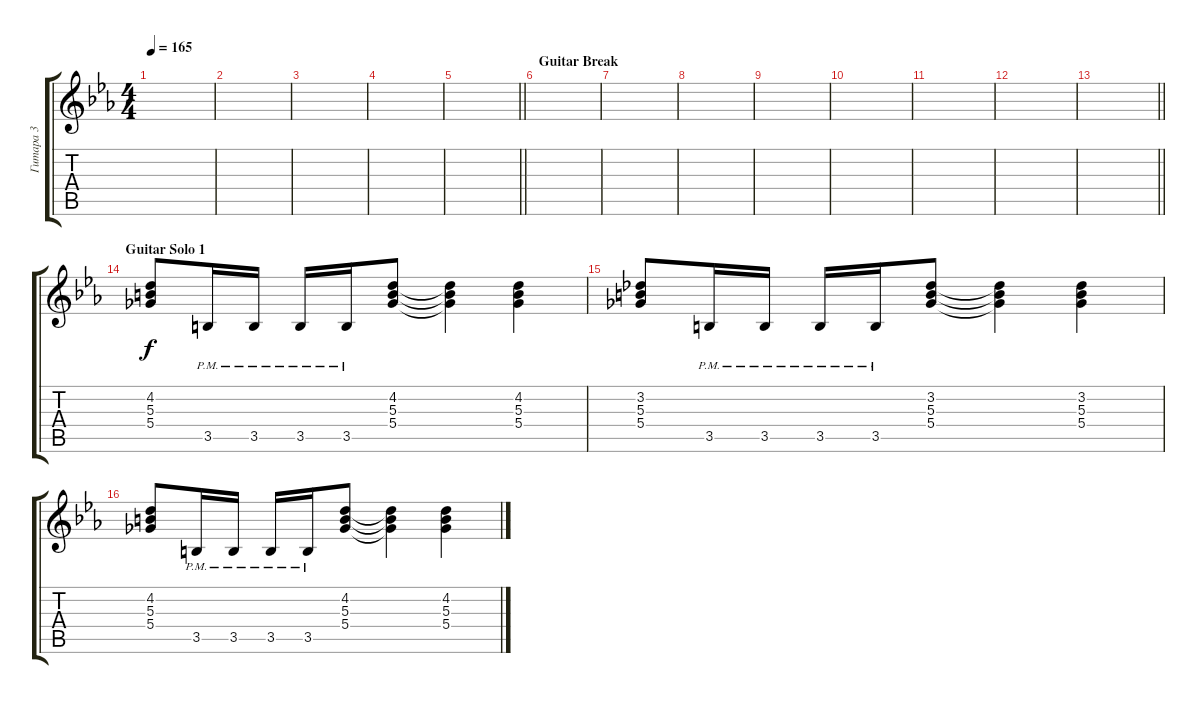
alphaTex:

\track ("Гитара 3" "Гитара 3") {instrument distortionguitar}
\staff {score tabs}
\tuning (Eb4 Bb3 Gb3 Db3 Ab2 Db2) {hide}
\ts (4 4)
\tempo 165
\clef g2
\ks cminor
|
|
|
|
\barLineRight lightlight
|
\section ("" "Guitar Break")
|
|
|
|
|
|
|
\barLineRight lightlight
|
\section ("" "Guitar Solo 1")
(4.2 5.3 5.4).8{volume 9} 3.5{pm}.16 3.5{pm}.16 3.5{pm}.16 3.5{pm}.16 (4.2 5.3 5.4).8 (4.2{t} 5.3{t} 5.4{t}).4 (4.2 5.3 5.4).4 |
(3.2 5.3 5.4).8 3.5{pm}.16 3.5{pm}.16 3.5{pm}.16 3.5{pm}.16 (3.2 5.3 5.4).8 (3.2{t} 5.3{t} 5.4{t}).4 (3.2 5.3 5.4).4 |
(4.2 5.3 5.4).8 3.5{pm}.16 3.5{pm}.16 3.5{pm}.16 3.5{pm}.16 (4.2 5.3 5.4).8 (4.2{t} 5.3{t} 5.4{t}).4 (4.2 5.3 5.4).4
